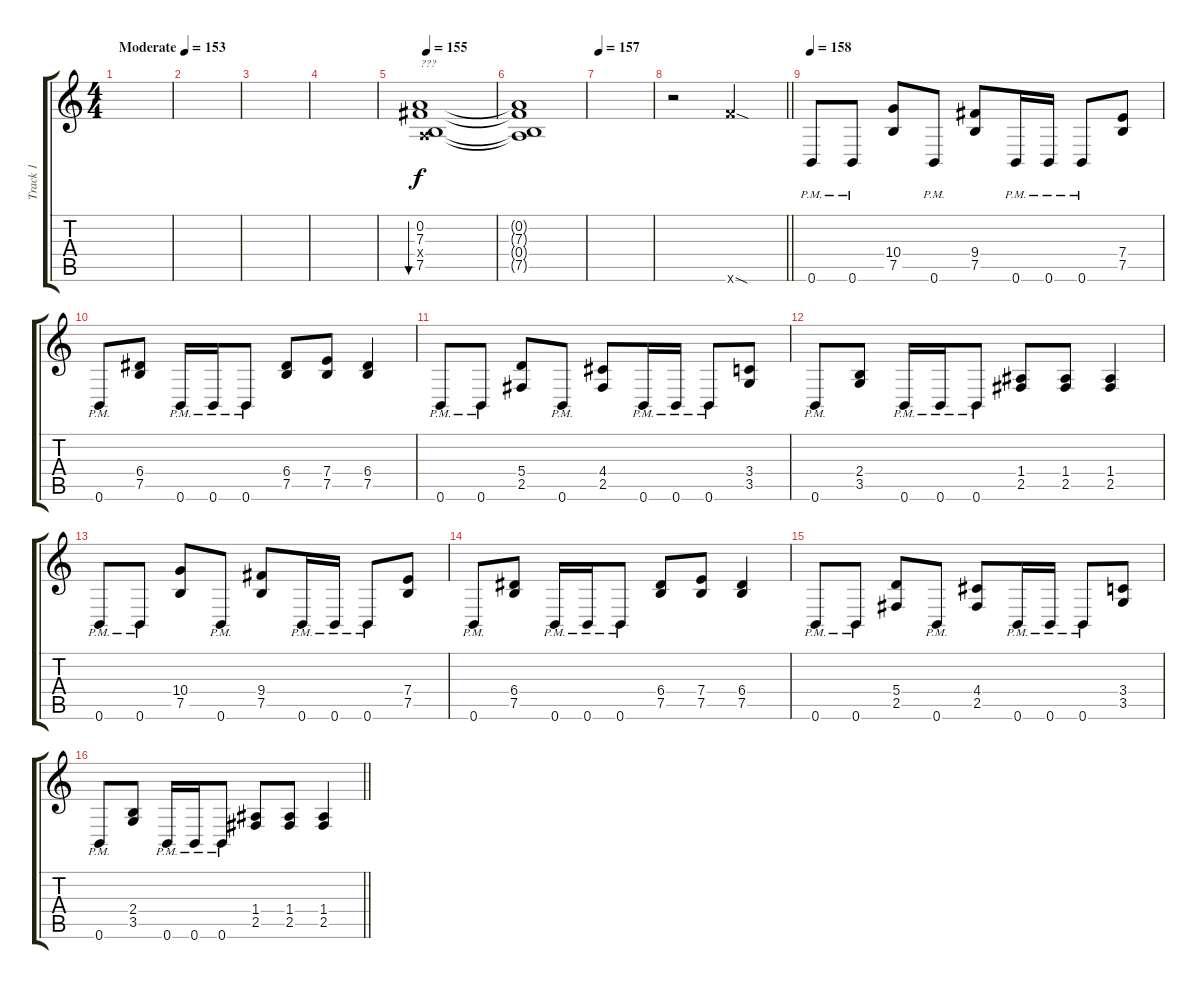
\track ("Track 1" "Track 1") {instrument distortionguitar}
\staff {score tabs}
\tuning (B3 Gb3 D3 A2 E2 B1) {hide}
\ts (4 4)
\tempo (153 "Moderate")
\clef g2
\ks c
|
|
|
|
\tempo 155
(0.2 7.3 0.4{x} 7.5).1{bu 240 txt "???" volume 0} |
(0.2{t} 7.3{t} 0.4{t} 7.5{t}).1 |
\tempo 157
|
\barLineRight lightlight
r.2{volume 12} 18.6{sod x}.2 |
\section ("" "")
\tempo 158
0.6{pm}.8{volume 13} 0.6{pm}.8 (10.4 7.5).8 0.6{pm}.8 (9.4 7.5).8 0.6{pm}.16 0.6{pm}.16 0.6{pm}.8 (7.4 7.5).8 |
0.6{pm}.8 (6.4 7.5).8 0.6{pm}.16 0.6{pm}.16 0.6{pm}.8 (6.4 7.5).8 (7.4 7.5).8 (6.4 7.5).4 |
0.6{pm}.8 0.6{pm}.8 (5.4 2.5).8 0.6{pm}.8 (4.4 2.5).8 0.6{pm}.16 0.6{pm}.16 0.6{pm}.8 (3.4 3.5).8 |
0.6{pm}.8 (2.4 3.5).8 0.6{pm}.16 0.6{pm}.16 0.6{pm}.8 (1.4 2.5).8 (1.4 2.5).8 (1.4 2.5).4 |
0.6{pm}.8 0.6{pm}.8 (10.4 7.5).8 0.6{pm}.8 (9.4 7.5).8 0.6{pm}.16 0.6{pm}.16 0.6{pm}.8 (7.4 7.5).8 |
0.6{pm}.8 (6.4 7.5).8 0.6{pm}.16 0.6{pm}.16 0.6{pm}.8 (6.4 7.5).8 (7.4 7.5).8 (6.4 7.5).4 |
0.6{pm}.8 0.6{pm}.8 (5.4 2.5).8 0.6{pm}.8 (4.4 2.5).8 0.6{pm}.16 0.6{pm}.16 0.6{pm}.8 (3.4 3.5).8 |
\barLineRight lightlight
0.6{pm}.8 (2.4 3.5).8 0.6{pm}.16 0.6{pm}.16 0.6{pm}.8 (1.4 2.5).8 (1.4 2.5).8 (1.4 2.5).4
